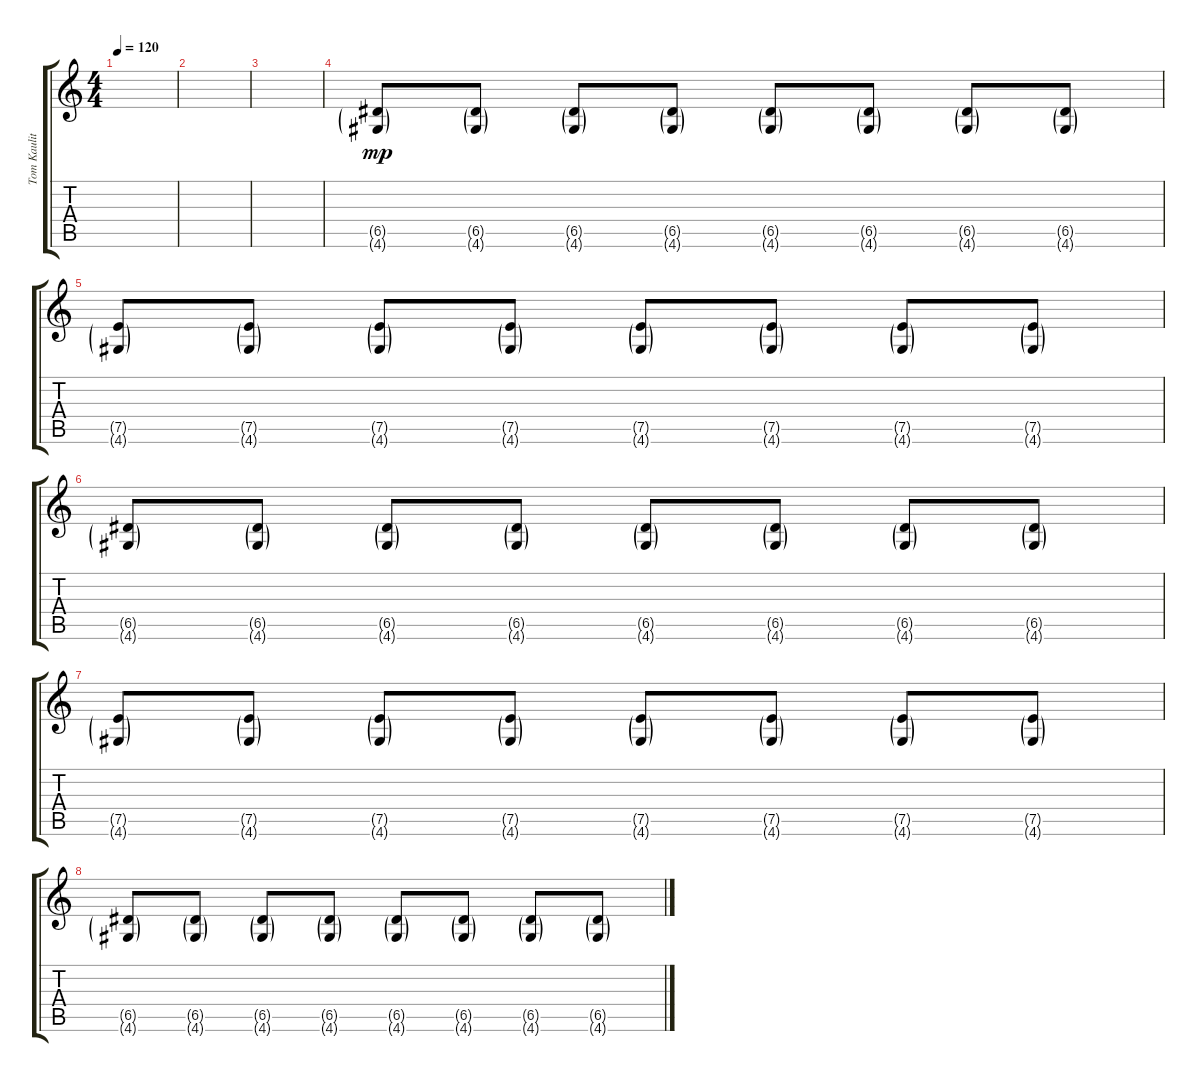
\track ("Tom Kaulitz" "Tom Kaulit") {instrument electricguitarmuted}
\staff {score tabs}
\tuning (E4 B3 G3 D3 A2 E2) {hide}
\ts (4 4)
\tempo 120
\clef g2
\ks c
|
|
|
(6.5{g} 4.6{g}).8{dy mp} (6.5{g} 4.6{g}).8 (6.5{g} 4.6{g}).8 (6.5{g} 4.6{g}).8 (6.5{g} 4.6{g}).8 (6.5{g} 4.6{g}).8 (6.5{g} 4.6{g}).8 (6.5{g} 4.6{g}).8 |
(7.5{g} 4.6{g}).8 (7.5{g} 4.6{g}).8 (7.5{g} 4.6{g}).8 (7.5{g} 4.6{g}).8 (7.5{g} 4.6{g}).8 (7.5{g} 4.6{g}).8 (7.5{g} 4.6{g}).8 (7.5{g} 4.6{g}).8 |
(6.5{g} 4.6{g}).8 (6.5{g} 4.6{g}).8 (6.5{g} 4.6{g}).8 (6.5{g} 4.6{g}).8 (6.5{g} 4.6{g}).8 (6.5{g} 4.6{g}).8 (6.5{g} 4.6{g}).8 (6.5{g} 4.6{g}).8 |
(7.5{g} 4.6{g}).8 (7.5{g} 4.6{g}).8 (7.5{g} 4.6{g}).8 (7.5{g} 4.6{g}).8 (7.5{g} 4.6{g}).8 (7.5{g} 4.6{g}).8 (7.5{g} 4.6{g}).8 (7.5{g} 4.6{g}).8 |
(6.5{g} 4.6{g}).8 (6.5{g} 4.6{g}).8 (6.5{g} 4.6{g}).8 (6.5{g} 4.6{g}).8 (6.5{g} 4.6{g}).8 (6.5{g} 4.6{g}).8 (6.5{g} 4.6{g}).8 (6.5{g} 4.6{g}).8
